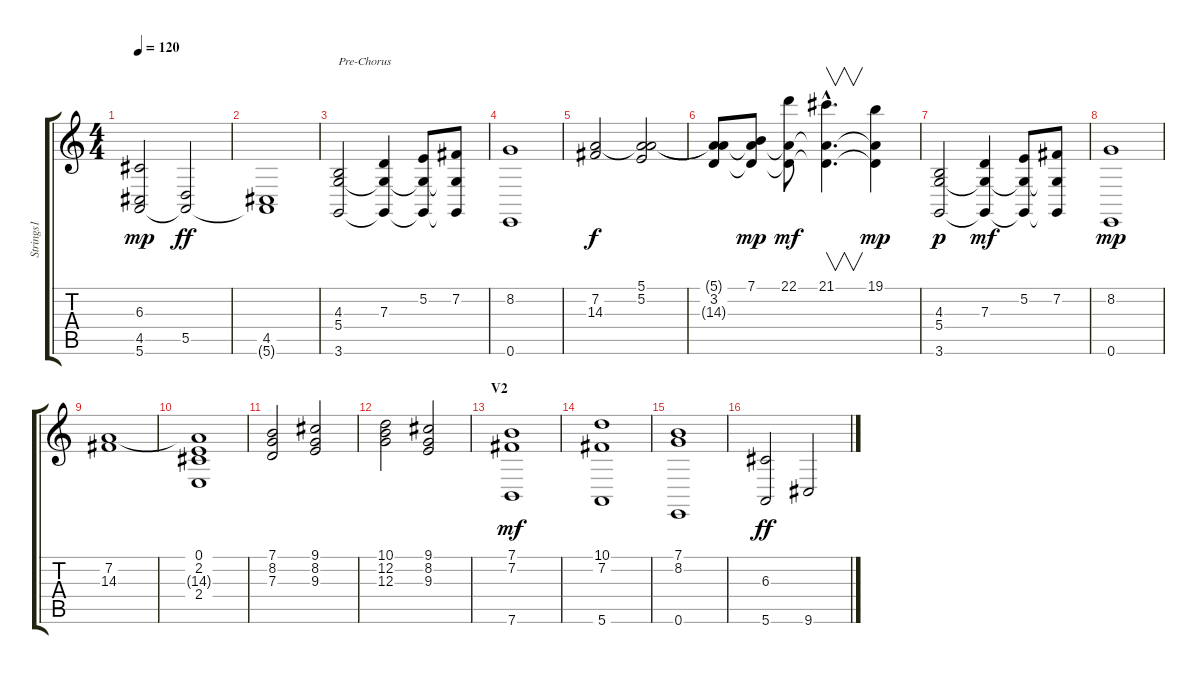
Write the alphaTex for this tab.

\track ("Strings1" "Strings1") {instrument stringensemble1}
\staff {score tabs}
\tuning (E4 B3 G3 D3 A2 E2) {hide}
\ts (4 4)
\tempo 120
\clef g2
\ks c
(6.3 4.5 5.6).2{dy mp} (5.5 5.6{t}).2{dy ff} |
(4.5 5.6{t}).1 |
(4.3 5.4 3.6).2{txt "Pre-Chorus"} (7.3 5.4{t} 3.6{t}).4 (5.2 5.4{t} 3.6{t}).8 (7.2 5.4{t} 3.6{t}).8 |
(8.2 0.6).1 |
(7.2 14.3).2{dy f} (5.1 5.2 14.3{t}).2 |
(5.1{t} 3.2 14.3{t}).8 (7.1 3.2{t} 14.3{t}).8{dy mp} (22.1 3.2{t} 14.3{t}).8{dy mf} (21.1{hac} 3.2{hac t} 14.3{hac t}).4{v d} (19.1 3.2{t} 14.3{t}).4{dy mp} |
(4.3 5.4 3.6).2{dy p} (7.3 5.4{t} 3.6{t}).4{dy mf} (5.2 5.4{t} 3.6{t}).8 (7.2 5.4{t} 3.6{t}).8 |
(8.2 0.6).1{dy mp} |
(7.2 14.3).1 |
(0.1 2.2 14.3{t} 2.4).1 |
(7.1 8.2 7.3).2 (9.1 8.2 9.3).2 |
(10.1 12.2 12.3).2 (9.1 8.2 9.3).2 |
\section ("" "V2")
(7.1 7.2 7.6).1{dy mf} |
(10.1 7.2 5.6).1 |
(7.1 8.2 0.6).1 |
(6.3 5.6).2{dy ff} 9.6.2
